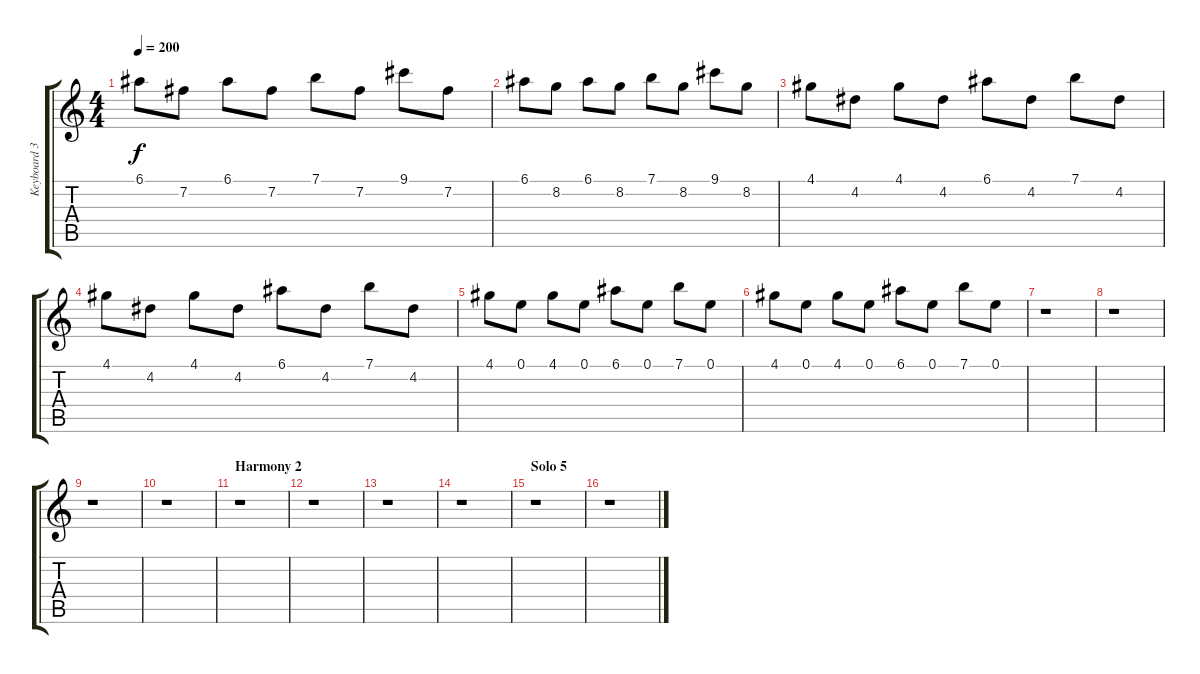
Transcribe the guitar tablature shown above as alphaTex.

\track ("Keyboard 3" "Keyboard 3") {instrument electricguitarmuted}
\staff {score tabs}
\tuning (E4 B3 G3 D3 A2 E2) {hide}
\ts (4 4)
\tempo 200
\clef g2
\ks c
6.1.8{dy f} 7.2.8 6.1.8 7.2.8 7.1.8 7.2.8 9.1.8 7.2.8 |
6.1.8 8.2.8 6.1.8 8.2.8 7.1.8 8.2.8 9.1.8 8.2.8 |
\section ("" "")
4.1.8 4.2.8 4.1.8 4.2.8 6.1.8 4.2.8 7.1.8 4.2.8 |
4.1.8 4.2.8 4.1.8 4.2.8 6.1.8 4.2.8 7.1.8 4.2.8 |
4.1.8 0.1.8 4.1.8 0.1.8 6.1.8 0.1.8 7.1.8 0.1.8 |
4.1.8 0.1.8 4.1.8 0.1.8 6.1.8 0.1.8 7.1.8 0.1.8 |
r.1 |
r.1 |
r.1 |
r.1 |
\section ("" "Harmony 2")
r.1 |
r.1 |
r.1 |
r.1 |
\section ("" "Solo 5")
r.1 |
r.1
